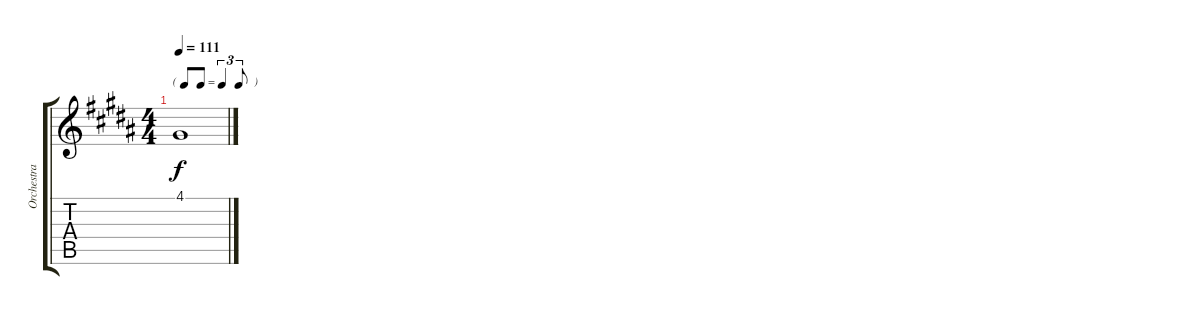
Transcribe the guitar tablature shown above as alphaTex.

\track ("Orchestra - brass " "Orchestra ") {instrument brasssection}
\staff {score tabs}
\tuning (E4 B3 G3 D3 A2 E2) {hide}
\ts (4 4)
\tf triplet8th
\tempo 111
\clef g2
\ks b
4.1.1{dy f}
